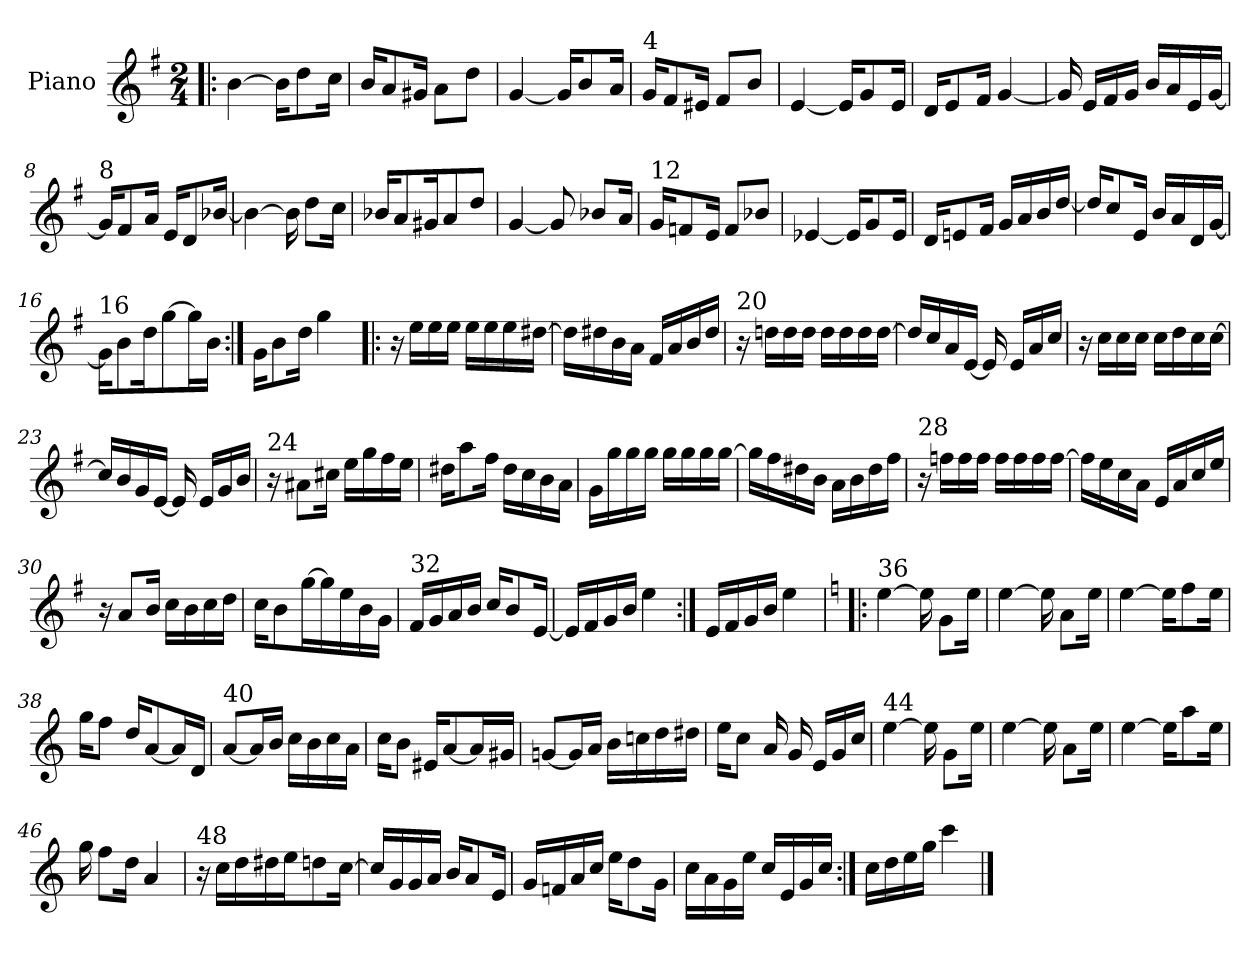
**kern
*part1
*staff1
*I"Piano
*I'Pno
*clefG2
*k[f#]
*G:
*M2/4
=1!|:
[4b\
16b\KL]
8dd\
16cc\Jk
=2
16b/KL
8a/
16g#X/Jk
8a\L
8dd\J
=3
[4g/
16g/KL]
8b/
16a/Jk
=4
!LO:TX:a:t=4
16g/KL
8f#/
16e#X/Jk
8f#/L
8b/J
=5
[4e/
16e/KL]
8g/
16e/Jk
=6
16d/KL
8e/
16f#/Jk
[4g/
=7
16g/]
16e/LL
16f#/
16g/JJ
16b/LL
16a/
16e/
[16g/JJ
=8
!LO:TX:a:t=8
16g/KL]
8f#/
16a/Jk
16e/KL
8d/
[16b-X/Jk
!!LO:LB:g=z
=9
4b-\_
16b-\]
8dd\L
16cc\Jk
=10
16b-X/KL
8a/
16g#X/K
8a/
8dd/J
=11
[4g/
8g/]
8b-X/L
16a/Jk
=12
!LO:TX:a:t=12
16g/KL
8fn/
16e/Jk
8f/L
8b-X/J
=13
[4e-X/
16e-/KL]
8g/
16e-/Jk
=14
16d/KL
8en/
16f#/Jk
16g/LL
16a/
16b/
[16dd/JJ
=15
16dd/KL]
8cc/
16e/Jk
16b/LL
16a/
16d/
[16g/JJ
!!LO:LB:g=z
=16
!LO:TX:a:t=16
16g\KL]
8b\
16dd\K
[8gg\
16gg\L]
16b\JJ
=17:|!
16g\KL
8b\
16dd\Jk
4gg\
=18!|:
16r
16ee\LL
16ee\
16ee\JJ
16ee\LL
16ee\
16ee\
[16dd#X\JJ
=19
16dd#\LL]
16dd#X\
16b\
16a\JJ
16f#/LL
16a/
16b/
16dd#/JJ
=20
!LO:TX:a:t=20
16r
16ddn\LL
16dd\
16dd\JJ
16dd\LL
16dd\
16dd\
[16dd\JJ
=21
16dd/LL]
16cc/
16a/
[16e/JJ
16e/]
16e/LL
16a/
16cc/JJ
!!LO:LB:g=z
=22
16r
16cc\LL
16cc\
16cc\JJ
16cc\LL
16dd\
16cc\
[16cc\JJ
=23
16cc/LL]
16b/
16g/
[16e/JJ
16e/]
16e/LL
16g/
16b/JJ
=24
!LO:TX:a:t=24
16r
8a#X\L
16cc#X\Jk
16ee\LL
16gg\
16ff#\
16ee\JJ
=25
16dd#X\KL
8aa\
16ff#\Jk
16dd#\LL
16cc\
16b\
16a\JJ
=26
16g\LL
16gg\
16gg\
16gg\JJ
16gg\LL
16gg\
16gg\
[16gg\JJ
=27
16gg\LL]
16ff#\
16dd#X\
16b\JJ
16a\LL
16b\
16dd#\
16ff#\JJ
!!LO:LB:g=z
=28
!LO:TX:a:t=28
16r
16ffn\LL
16ff\
16ff\JJ
16ff\LL
16ff\
16ff\
[16ff\JJ
=29
16ff\LL]
16ee\
16cc\
16a\JJ
16e/LL
16a/
16cc/
16ee/JJ
=30
16r
8a/L
16b/Jk
16cc\LL
16b\
16cc\
16dd\JJ
=31
16cc\KL
8b\
[16gg\L
16gg\]
16ee\
16b\
16g\JJ
=32
!LO:TX:a:t=32
16f#/LL
16g/
16a/
16b/JJ
16cc/KL
8b/
[16e/Jk
=33
16e/LL]
16f#/
16g/
16b/JJ
4ee\
=34:|!
16e/LL
16f#/
16g/
16b/JJ
4ee\
!!LO:LB:g=z
=35!|:
*k[]
*C:
!LO:TX:a:t=36
[4ee\
16ee\]
8g\L
16ee\Jk
=36
[4ee\
16ee\]
8a\L
16ee\Jk
=37
[4ee\
16ee\KL]
8ff\
16ee\Jk
=38
16gg\KL
8ff\J
16dd/KL
[8a/
16a/L]
16d/JJ
=39
!LO:TX:a:t=40
[8a/L
16a/L]
16b/JJ
16cc\LL
16b\
16cc\
16a\JJ
=40
16cc\KL
8b\J
16e#X/KL
[8a/
16a/L]
16g#X/JJ
=41
[8gn/L
16g/L]
16a/JJ
16b\LL
16ccn\
16dd\
16dd#X\JJ
!!LO:LB:g=z
=42
16ee\KL
8cc\J
16a/
16g/
16e/LL
16g/
16cc/JJ
=43
!LO:TX:a:t=44
[4ee\
16ee\]
8g\L
16ee\Jk
=44
[4ee\
16ee\]
8a\L
16ee\Jk
=45
[4ee\
16ee\KL]
8aa\
16ee\Jk
=46
16gg\
8ff\L
16dd\Jk
4a/
=47
!LO:TX:a:t=48
16r
16cc\LL
16dd\
16dd#X\
16ee\J
8ddn\
[16cc\Jk
=48
16cc/LL]
16g/
16g/
16a/JJ
16b/KL
8a/
16e/Jk
=49
16g/LL
16fn/
16a/
16cc/JJ
16ee\KL
8dd\
16g\Jk
!!LO:LB:g=z
=50
16cc\LL
16a\
16g\
16ee\JJ
16cc/LL
16e/
16g/
16cc/JJ
=51:|!
16cc\LL
16dd\
16ee\
16gg\JJ
4ccc\
==
*-
